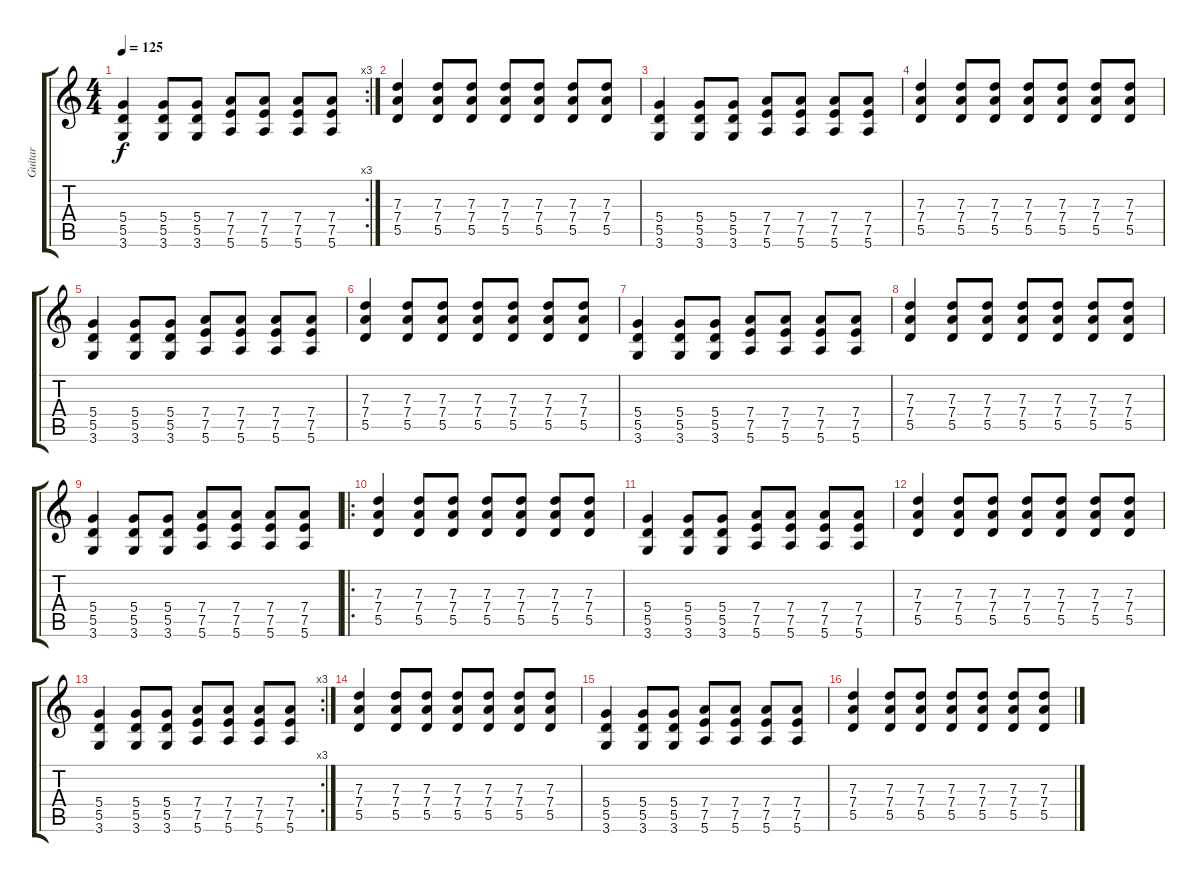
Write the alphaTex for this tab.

\track ("Guitar" "Guitar") {instrument electricguitarclean}
\staff {score tabs}
\tuning (E4 B3 G3 D3 A2 E2) {hide}
\rc 3
\ts (4 4)
\tempo 125
\clef g2
\ks c
(5.4 5.5 3.6).4{dy f} (5.4 5.5 3.6).8 (5.4 5.5 3.6).8 (7.4 7.5 5.6).8 (7.4 7.5 5.6).8 (7.4 7.5 5.6).8 (7.4 7.5 5.6).8 |
(7.3 7.4 5.5).4 (7.3 7.4 5.5).8 (7.3 7.4 5.5).8 (7.3 7.4 5.5).8 (7.3 7.4 5.5).8 (7.3 7.4 5.5).8 (7.3 7.4 5.5).8 |
(5.4 5.5 3.6).4 (5.4 5.5 3.6).8 (5.4 5.5 3.6).8 (7.4 7.5 5.6).8 (7.4 7.5 5.6).8 (7.4 7.5 5.6).8 (7.4 7.5 5.6).8 |
(7.3 7.4 5.5).4 (7.3 7.4 5.5).8 (7.3 7.4 5.5).8 (7.3 7.4 5.5).8 (7.3 7.4 5.5).8 (7.3 7.4 5.5).8 (7.3 7.4 5.5).8 |
(5.4 5.5 3.6).4 (5.4 5.5 3.6).8 (5.4 5.5 3.6).8 (7.4 7.5 5.6).8 (7.4 7.5 5.6).8 (7.4 7.5 5.6).8 (7.4 7.5 5.6).8 |
(7.3 7.4 5.5).4 (7.3 7.4 5.5).8 (7.3 7.4 5.5).8 (7.3 7.4 5.5).8 (7.3 7.4 5.5).8 (7.3 7.4 5.5).8 (7.3 7.4 5.5).8 |
(5.4 5.5 3.6).4 (5.4 5.5 3.6).8 (5.4 5.5 3.6).8 (7.4 7.5 5.6).8 (7.4 7.5 5.6).8 (7.4 7.5 5.6).8 (7.4 7.5 5.6).8 |
(7.3 7.4 5.5).4 (7.3 7.4 5.5).8 (7.3 7.4 5.5).8 (7.3 7.4 5.5).8 (7.3 7.4 5.5).8 (7.3 7.4 5.5).8 (7.3 7.4 5.5).8 |
(5.4 5.5 3.6).4 (5.4 5.5 3.6).8 (5.4 5.5 3.6).8 (7.4 7.5 5.6).8 (7.4 7.5 5.6).8 (7.4 7.5 5.6).8 (7.4 7.5 5.6).8 |
\ro
(7.3 7.4 5.5).4 (7.3 7.4 5.5).8 (7.3 7.4 5.5).8 (7.3 7.4 5.5).8 (7.3 7.4 5.5).8 (7.3 7.4 5.5).8 (7.3 7.4 5.5).8 |
(5.4 5.5 3.6).4 (5.4 5.5 3.6).8 (5.4 5.5 3.6).8 (7.4 7.5 5.6).8 (7.4 7.5 5.6).8 (7.4 7.5 5.6).8 (7.4 7.5 5.6).8 |
(7.3 7.4 5.5).4 (7.3 7.4 5.5).8 (7.3 7.4 5.5).8 (7.3 7.4 5.5).8 (7.3 7.4 5.5).8 (7.3 7.4 5.5).8 (7.3 7.4 5.5).8 |
\rc 3
(5.4 5.5 3.6).4 (5.4 5.5 3.6).8 (5.4 5.5 3.6).8 (7.4 7.5 5.6).8 (7.4 7.5 5.6).8 (7.4 7.5 5.6).8 (7.4 7.5 5.6).8 |
(7.3 7.4 5.5).4 (7.3 7.4 5.5).8 (7.3 7.4 5.5).8 (7.3 7.4 5.5).8 (7.3 7.4 5.5).8 (7.3 7.4 5.5).8 (7.3 7.4 5.5).8 |
(5.4 5.5 3.6).4 (5.4 5.5 3.6).8 (5.4 5.5 3.6).8 (7.4 7.5 5.6).8 (7.4 7.5 5.6).8 (7.4 7.5 5.6).8 (7.4 7.5 5.6).8 |
(7.3 7.4 5.5).4 (7.3 7.4 5.5).8 (7.3 7.4 5.5).8 (7.3 7.4 5.5).8 (7.3 7.4 5.5).8 (7.3 7.4 5.5).8 (7.3 7.4 5.5).8
